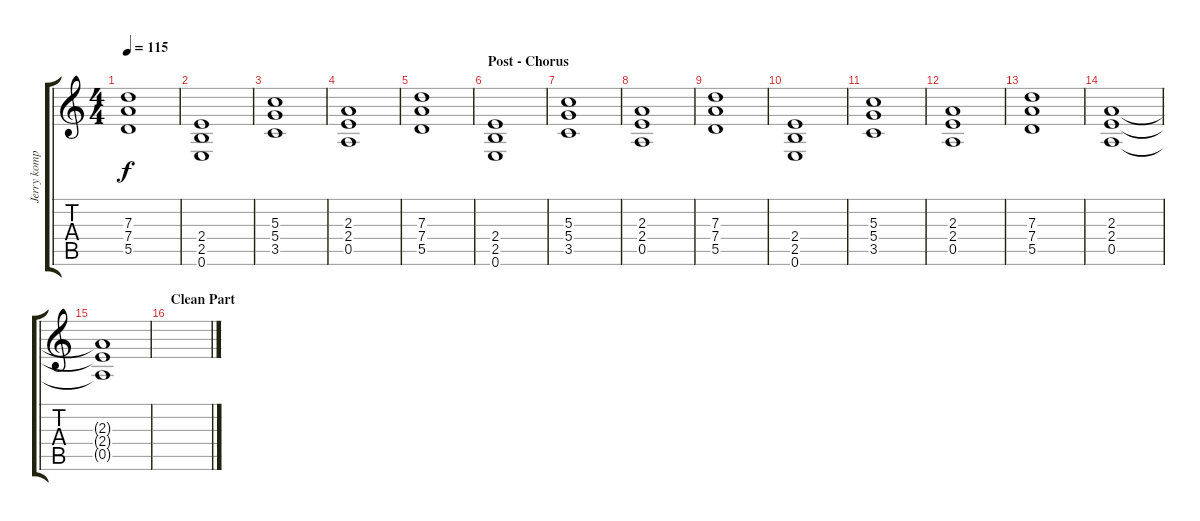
\track ("Jerry komppi" "Jerry komp") {instrument distortionguitar}
\staff {score tabs}
\tuning (E4 B3 G3 D3 A2 E2) {hide}
\ts (4 4)
\tempo 115
\clef g2
\ks c
(7.3 7.4 5.5).1{dy f} |
(2.4 2.5 0.6).1 |
(5.3 5.4 3.5).1 |
(2.3 2.4 0.5).1 |
(7.3 7.4 5.5).1 |
\section ("" "Post - Chorus")
(2.4 2.5 0.6).1 |
(5.3 5.4 3.5).1 |
(2.3 2.4 0.5).1 |
(7.3 7.4 5.5).1 |
(2.4 2.5 0.6).1 |
(5.3 5.4 3.5).1 |
(2.3 2.4 0.5).1 |
(7.3 7.4 5.5).1 |
(2.3 2.4 0.5).1 |
(2.3{t} 2.4{t} 0.5{t}).1 |
\section ("" "Clean Part")
